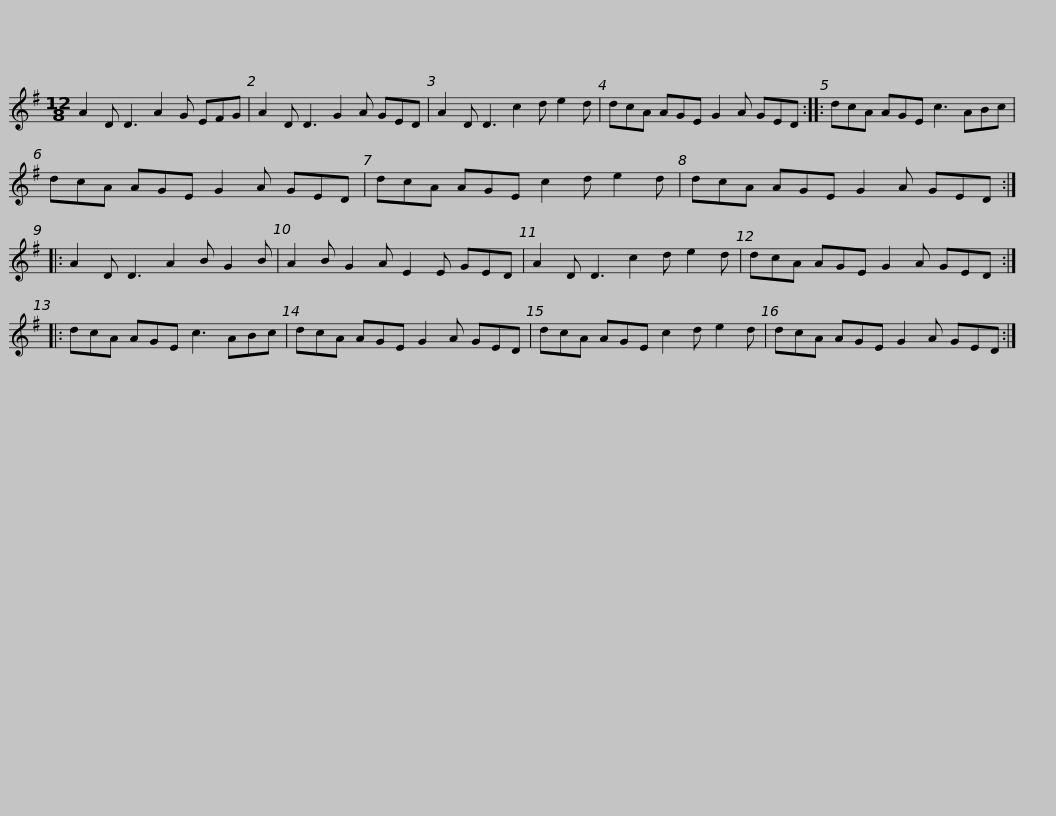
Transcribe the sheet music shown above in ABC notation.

X:1
L:1/8
M:12/8
I:linebreak $
K:G
V:1 treble
V:1
 A2 D D3 A2 G EFG | A2 D D3 G2 A GED | A2 D D3 c2 d e2 d | dcA AGE G2 A GED ::$ dcA AGE c3 ABc | %5
 dcA AGE G2 A GED | dcA AGE c2 d e2 d |$ dcA AGE G2 A GED :: A2 D D3 A2 B G2 B | A2 B G2 A E2 E GED | %10
 A2 D D3 c2 d e2 d |$ dcA AGE G2 A GED :: dcA AGE c3 ABc | dcA AGE G2 A GED | dcA AGE c2 d e2 d |$ %15
 dcA AGE G2 A GED :| %16
